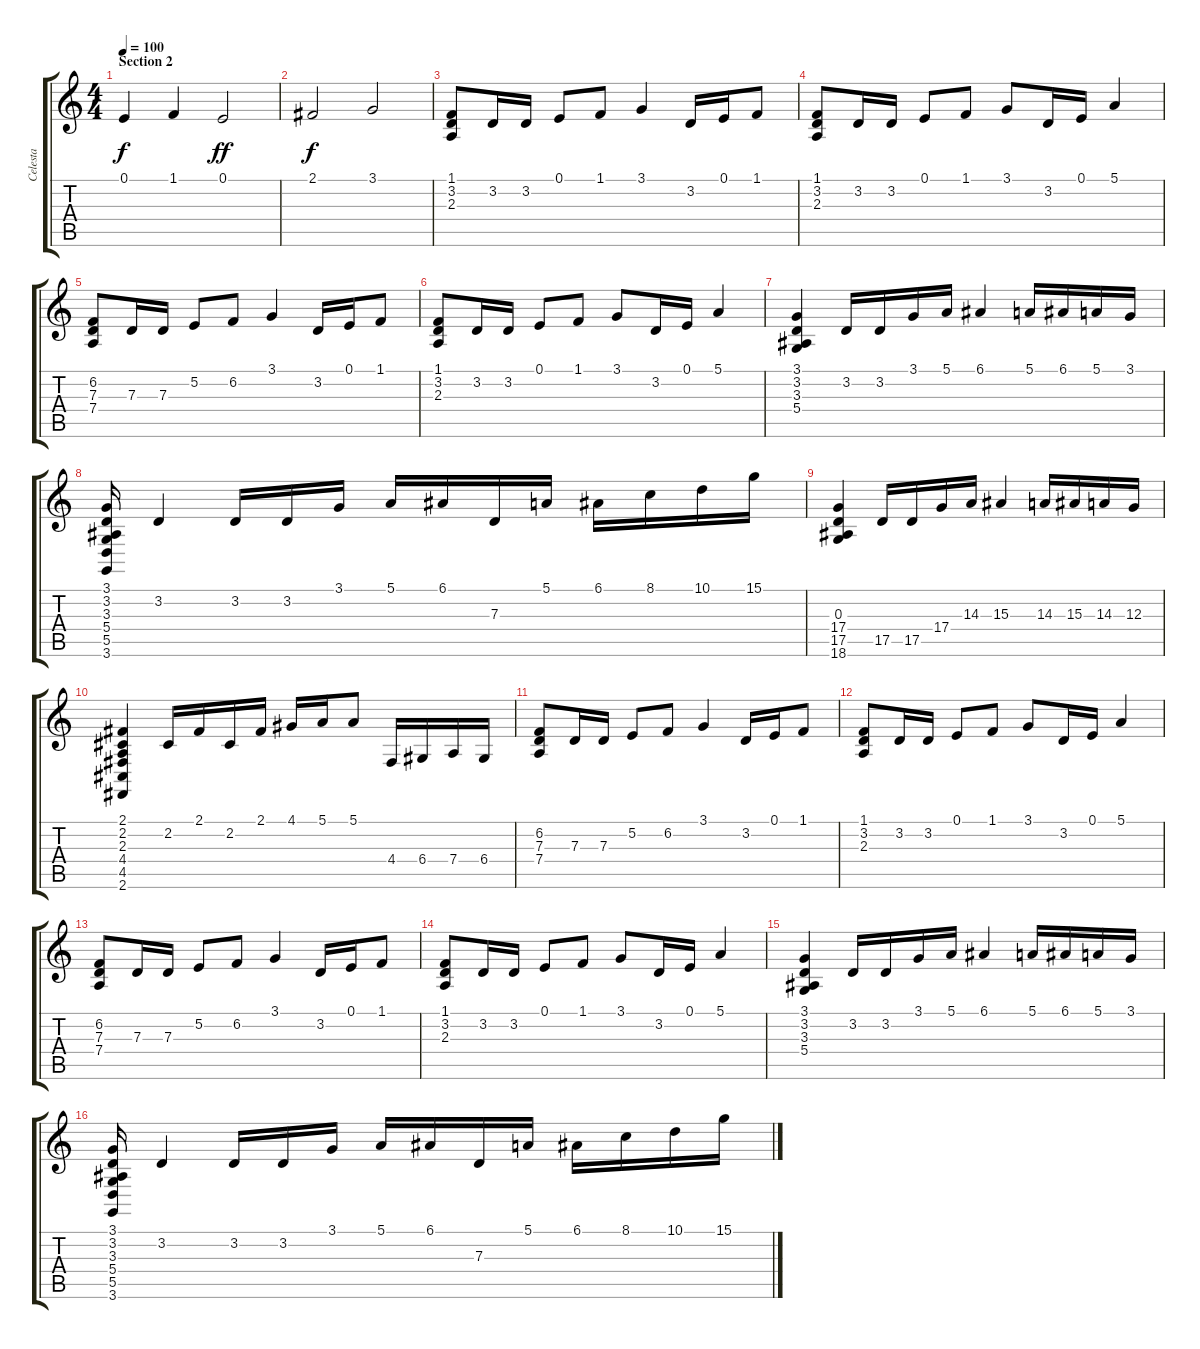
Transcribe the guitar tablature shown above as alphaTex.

\track ("Celesta" "Celesta") {instrument celesta}
\staff {score tabs}
\tuning (E4 B3 G3 D3 A2 E2) {hide}
\ts (4 4)
\section ("" "Section 2")
\tempo 100
\clef g2
\ks c
0.1.4{dy f} 1.1.4 0.1.2{dy ff} |
2.1.2{dy f} 3.1.2 |
(1.1 3.2 2.3).8 3.2.16 3.2.16 0.1.8 1.1.8 3.1.4 3.2.16 0.1.16 1.1.8 |
(1.1 3.2 2.3).8 3.2.16 3.2.16 0.1.8 1.1.8 3.1.8 3.2.16 0.1.16 5.1.4 |
(6.2 7.3 7.4).8 7.3.16 7.3.16 5.2.8 6.2.8 3.1.4 3.2.16 0.1.16 1.1.8 |
(1.1 3.2 2.3).8 3.2.16 3.2.16 0.1.8 1.1.8 3.1.8 3.2.16 0.1.16 5.1.4 |
(3.1 3.2 3.3 5.4).4 3.2.16 3.2.16 3.1.16 5.1.16 6.1.4 5.1.16 6.1.16 5.1.16 3.1.16 |
(3.1 3.2 3.3 5.4 5.5 3.6).16 3.2.4 3.2.16 3.2.16 3.1.16 5.1.16 6.1.16 7.3.16 5.1.16 6.1.16 8.1.16 10.1.16 15.1.16 |
(0.3 17.4 17.5 18.6).4 17.5.16 17.5.16 17.4.16 14.3.16 15.3.4 14.3.16 15.3.16 14.3.16 12.3.16 |
(2.1 2.2 2.3 4.4 4.5 2.6).4 2.2.16 2.1.16 2.2.16 2.1.16 4.1.16 5.1.16 5.1.8 4.4.16 6.4.16 7.4.16 6.4.16 |
(6.2 7.3 7.4).8 7.3.16 7.3.16 5.2.8 6.2.8 3.1.4 3.2.16 0.1.16 1.1.8 |
(1.1 3.2 2.3).8 3.2.16 3.2.16 0.1.8 1.1.8 3.1.8 3.2.16 0.1.16 5.1.4 |
(6.2 7.3 7.4).8 7.3.16 7.3.16 5.2.8 6.2.8 3.1.4 3.2.16 0.1.16 1.1.8 |
(1.1 3.2 2.3).8 3.2.16 3.2.16 0.1.8 1.1.8 3.1.8 3.2.16 0.1.16 5.1.4 |
(3.1 3.2 3.3 5.4).4 3.2.16 3.2.16 3.1.16 5.1.16 6.1.4 5.1.16 6.1.16 5.1.16 3.1.16 |
(3.1 3.2 3.3 5.4 5.5 3.6).16 3.2.4 3.2.16 3.2.16 3.1.16 5.1.16 6.1.16 7.3.16 5.1.16 6.1.16 8.1.16 10.1.16 15.1.16
